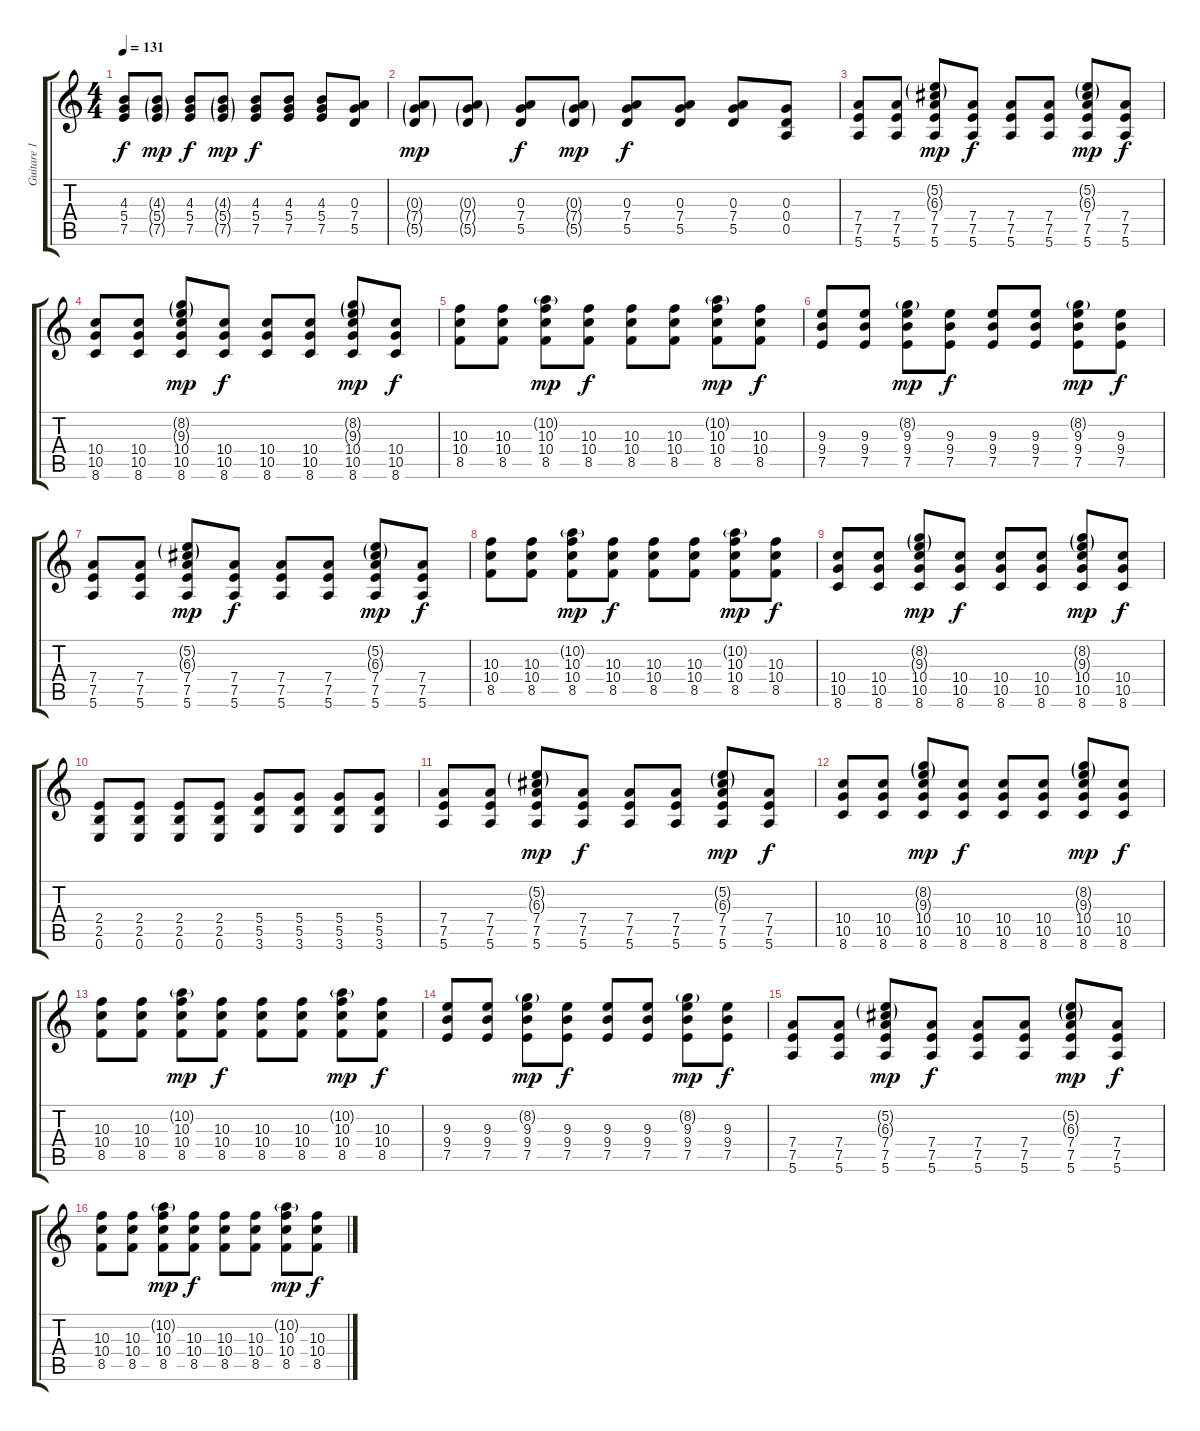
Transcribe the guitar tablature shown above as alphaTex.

\track ("Guitare 1" "Guitare 1") {instrument electricguitarmuted}
\staff {score tabs}
\tuning (E4 B3 G3 D3 A2 E2) {hide}
\ts (4 4)
\tempo 131
\clef g2
\ks c
(4.3 5.4 7.5).8{dy f} (4.3{g} 5.4{g} 7.5{g}).8{dy mp} (4.3 5.4 7.5).8{dy f} (4.3{g} 5.4{g} 7.5{g}).8{dy mp} (4.3 5.4 7.5).8{dy f} (4.3 5.4 7.5).8 (4.3 5.4 7.5).8 (0.3 7.4 5.5).8 |
(0.3{g} 7.4{g} 5.5{g}).8{dy mp} (0.3{g} 7.4{g} 5.5{g}).8 (0.3 7.4 5.5).8{dy f} (0.3{g} 7.4{g} 5.5{g}).8{dy mp} (0.3 7.4 5.5).8{dy f} (0.3 7.4 5.5).8 (0.3 7.4 5.5).8 (0.3 0.4 0.5).8 |
(7.4 7.5 5.6).8{instrument distortionguitar} (7.4 7.5 5.6).8 (5.2{g} 6.3{g} 7.4 7.5 5.6).8{dy mp} (7.4 7.5 5.6).8{dy f} (7.4 7.5 5.6).8 (7.4 7.5 5.6).8 (5.2{g} 6.3{g} 7.4 7.5 5.6).8{dy mp} (7.4 7.5 5.6).8{dy f} |
(10.4 10.5 8.6).8 (10.4 10.5 8.6).8 (8.2{g} 9.3{g} 10.4 10.5 8.6).8{dy mp} (10.4 10.5 8.6).8{dy f} (10.4 10.5 8.6).8 (10.4 10.5 8.6).8 (8.2{g} 9.3{g} 10.4 10.5 8.6).8{dy mp} (10.4 10.5 8.6).8{dy f} |
(10.3 10.4 8.5).8 (10.3 10.4 8.5).8 (10.2{g} 10.3 10.4 8.5).8{dy mp} (10.3 10.4 8.5).8{dy f} (10.3 10.4 8.5).8 (10.3 10.4 8.5).8 (10.2{g} 10.3 10.4 8.5).8{dy mp} (10.3 10.4 8.5).8{dy f} |
(9.3 9.4 7.5).8 (9.3 9.4 7.5).8 (8.2{g} 9.3 9.4 7.5).8{dy mp} (9.3 9.4 7.5).8{dy f} (9.3 9.4 7.5).8 (9.3 9.4 7.5).8 (8.2{g} 9.3 9.4 7.5).8{dy mp} (9.3 9.4 7.5).8{dy f} |
(7.4 7.5 5.6).8{instrument distortionguitar} (7.4 7.5 5.6).8 (5.2{g} 6.3{g} 7.4 7.5 5.6).8{dy mp} (7.4 7.5 5.6).8{dy f} (7.4 7.5 5.6).8 (7.4 7.5 5.6).8 (5.2{g} 6.3{g} 7.4 7.5 5.6).8{dy mp} (7.4 7.5 5.6).8{dy f} |
(10.3 10.4 8.5).8 (10.3 10.4 8.5).8 (10.2{g} 10.3 10.4 8.5).8{dy mp} (10.3 10.4 8.5).8{dy f} (10.3 10.4 8.5).8 (10.3 10.4 8.5).8 (10.2{g} 10.3 10.4 8.5).8{dy mp} (10.3 10.4 8.5).8{dy f} |
(10.4 10.5 8.6).8 (10.4 10.5 8.6).8 (8.2{g} 9.3{g} 10.4 10.5 8.6).8{dy mp} (10.4 10.5 8.6).8{dy f} (10.4 10.5 8.6).8 (10.4 10.5 8.6).8 (8.2{g} 9.3{g} 10.4 10.5 8.6).8{dy mp} (10.4 10.5 8.6).8{dy f} |
(2.4 2.5 0.6).8 (2.4 2.5 0.6).8 (2.4 2.5 0.6).8 (2.4 2.5 0.6).8 (5.4 5.5 3.6).8 (5.4 5.5 3.6).8 (5.4 5.5 3.6).8 (5.4 5.5 3.6).8 |
(7.4 7.5 5.6).8{instrument distortionguitar} (7.4 7.5 5.6).8 (5.2{g} 6.3{g} 7.4 7.5 5.6).8{dy mp} (7.4 7.5 5.6).8{dy f} (7.4 7.5 5.6).8 (7.4 7.5 5.6).8 (5.2{g} 6.3{g} 7.4 7.5 5.6).8{dy mp} (7.4 7.5 5.6).8{dy f} |
(10.4 10.5 8.6).8 (10.4 10.5 8.6).8 (8.2{g} 9.3{g} 10.4 10.5 8.6).8{dy mp} (10.4 10.5 8.6).8{dy f} (10.4 10.5 8.6).8 (10.4 10.5 8.6).8 (8.2{g} 9.3{g} 10.4 10.5 8.6).8{dy mp} (10.4 10.5 8.6).8{dy f} |
(10.3 10.4 8.5).8 (10.3 10.4 8.5).8 (10.2{g} 10.3 10.4 8.5).8{dy mp} (10.3 10.4 8.5).8{dy f} (10.3 10.4 8.5).8 (10.3 10.4 8.5).8 (10.2{g} 10.3 10.4 8.5).8{dy mp} (10.3 10.4 8.5).8{dy f} |
(9.3 9.4 7.5).8 (9.3 9.4 7.5).8 (8.2{g} 9.3 9.4 7.5).8{dy mp} (9.3 9.4 7.5).8{dy f} (9.3 9.4 7.5).8 (9.3 9.4 7.5).8 (8.2{g} 9.3 9.4 7.5).8{dy mp} (9.3 9.4 7.5).8{dy f} |
(7.4 7.5 5.6).8{instrument distortionguitar} (7.4 7.5 5.6).8 (5.2{g} 6.3{g} 7.4 7.5 5.6).8{dy mp} (7.4 7.5 5.6).8{dy f} (7.4 7.5 5.6).8 (7.4 7.5 5.6).8 (5.2{g} 6.3{g} 7.4 7.5 5.6).8{dy mp} (7.4 7.5 5.6).8{dy f} |
(10.3 10.4 8.5).8 (10.3 10.4 8.5).8 (10.2{g} 10.3 10.4 8.5).8{dy mp} (10.3 10.4 8.5).8{dy f} (10.3 10.4 8.5).8 (10.3 10.4 8.5).8 (10.2{g} 10.3 10.4 8.5).8{dy mp} (10.3 10.4 8.5).8{dy f}
